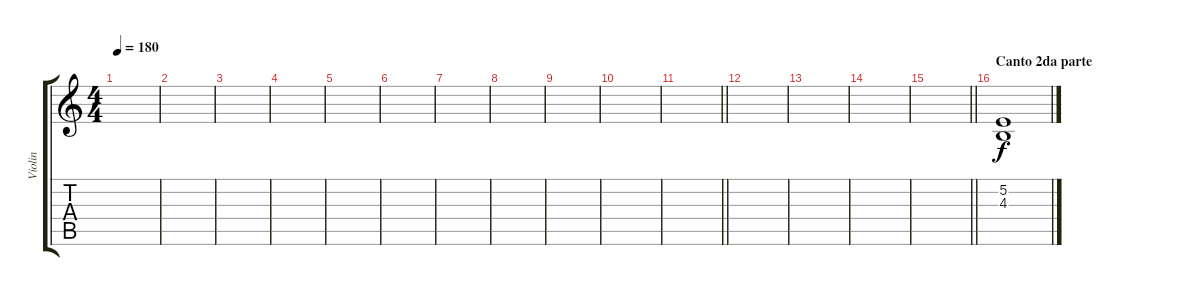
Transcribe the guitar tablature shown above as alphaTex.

\track ("Violin" "Violin") {instrument violin}
\staff {score tabs}
\tuning (E4 B3 G3 D3 A2 E2) {hide}
\ts (4 4)
\tempo 180
\clef g2
\ks c
|
|
|
|
|
|
|
|
|
|
\barLineRight lightlight
|
|
|
|
\barLineRight lightlight
|
\section ("" "Canto 2da parte")
(5.2 4.3).1{volume 10}
